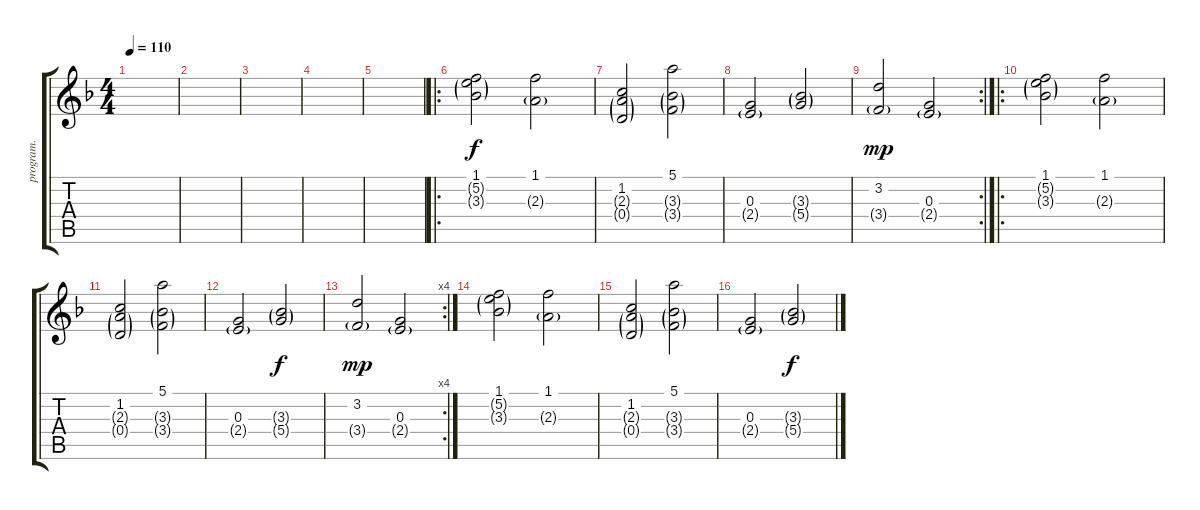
\track ("program." "program.") {instrument electricpiano1}
\staff {score tabs}
\tuning (E5 B4 G4 D4 A3 E3) {hide}
\ts (4 4)
\tempo 110
\clef g2
\ks f
|
|
|
|
|
\ro
(1.1 5.2{g} 3.3{g}).2 (1.1 2.3{g}).2 |
(1.2 2.3{g} 0.4{g}).2 (5.1 3.3{g} 3.4{g}).2 |
(0.3 2.4{g}).2 (3.3{g} 5.4{g}).2{dy f} |
\rc 2
(3.2 3.4{g}).2{dy mp} (0.3 2.4{g}).2 |
\ro
(1.1 5.2{g} 3.3{g}).2 (1.1 2.3{g}).2 |
(1.2 2.3{g} 0.4{g}).2 (5.1 3.3{g} 3.4{g}).2 |
(0.3 2.4{g}).2 (3.3{g} 5.4{g}).2{dy f} |
\rc 4
(3.2 3.4{g}).2{dy mp} (0.3 2.4{g}).2 |
(1.1 5.2{g} 3.3{g}).2 (1.1 2.3{g}).2 |
(1.2 2.3{g} 0.4{g}).2 (5.1 3.3{g} 3.4{g}).2 |
(0.3 2.4{g}).2 (3.3{g} 5.4{g}).2{dy f}
